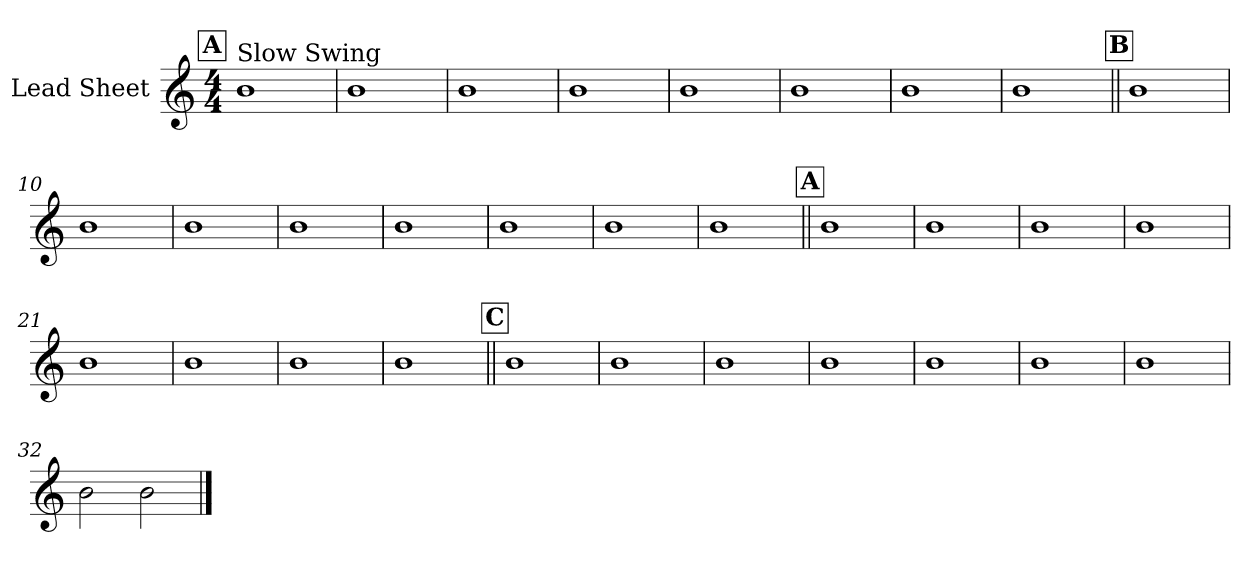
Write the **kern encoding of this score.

**kern
*part1
*staff1
*I"Lead Sheet
*clefG2
*k[]
*M4/4
!!LO:REH:place=s1:a:fs=14:t=A
=1
!LO:TX:a:t=Slow Swing
1b
=2
1b
=3
1b
=4
1b
!!LO:LB:g=z
=5
1b
=6
1b
=7
1b
=8
1b
!!LO:LB:g=z
!!LO:REH:place=s1:a:fs=14:t=B
=9||
1b
=10
1b
=11
1b
=12
1b
!!LO:LB:g=z
=13
1b
=14
1b
=15
1b
=16
1b
!!LO:LB:g=z
!!LO:REH:place=s1:a:fs=14:t=A
=17||
1b
=18
1b
=19
1b
=20
1b
!!LO:LB:g=z
=21
1b
=22
1b
=23
1b
=24
1b
!!LO:LB:g=z
!!LO:REH:place=s1:a:fs=14:t=C
=25||
1b
=26
1b
=27
1b
=28
1b
!!LO:LB:g=z
=29
1b
=30
1b
=31
1b
=32
2b\
2b\
==
*-
